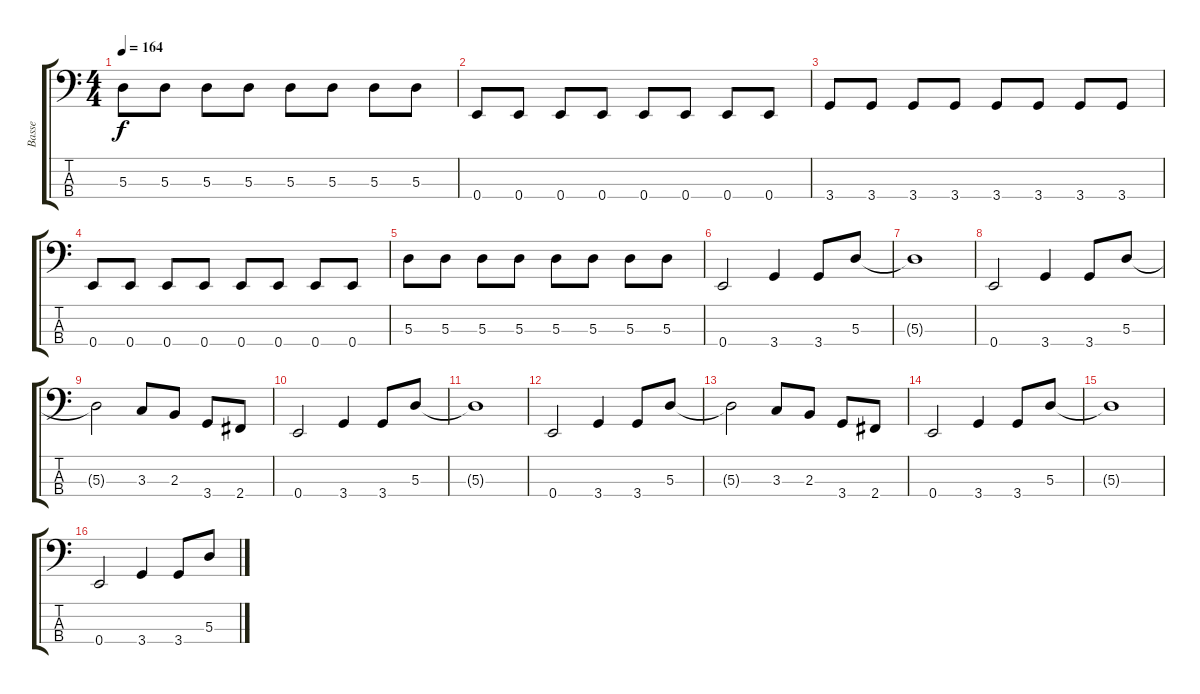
\track ("Basse" "Basse") {instrument electricbasspick}
\staff {score tabs}
\tuning (G2 D2 A1 E1) {hide}
\ts (4 4)
\tempo 164
\clef f4
\ks c
5.3.8{dy f} 5.3.8 5.3.8 5.3.8 5.3.8 5.3.8 5.3.8 5.3.8 |
0.4.8 0.4.8 0.4.8 0.4.8 0.4.8 0.4.8 0.4.8 0.4.8 |
3.4.8 3.4.8 3.4.8 3.4.8 3.4.8 3.4.8 3.4.8 3.4.8 |
0.4.8 0.4.8 0.4.8 0.4.8 0.4.8 0.4.8 0.4.8 0.4.8 |
5.3.8 5.3.8 5.3.8 5.3.8 5.3.8 5.3.8 5.3.8 5.3.8 |
0.4.2 3.4.4 3.4.8 5.3.8 |
5.3{t}.1 |
0.4.2 3.4.4 3.4.8 5.3.8 |
5.3{t}.2 3.3.8 2.3.8 3.4.8 2.4.8 |
0.4.2 3.4.4 3.4.8 5.3.8 |
5.3{t}.1 |
0.4.2 3.4.4 3.4.8 5.3.8 |
5.3{t}.2 3.3.8 2.3.8 3.4.8 2.4.8 |
0.4.2 3.4.4 3.4.8 5.3.8 |
5.3{t}.1 |
0.4.2 3.4.4 3.4.8 5.3.8
